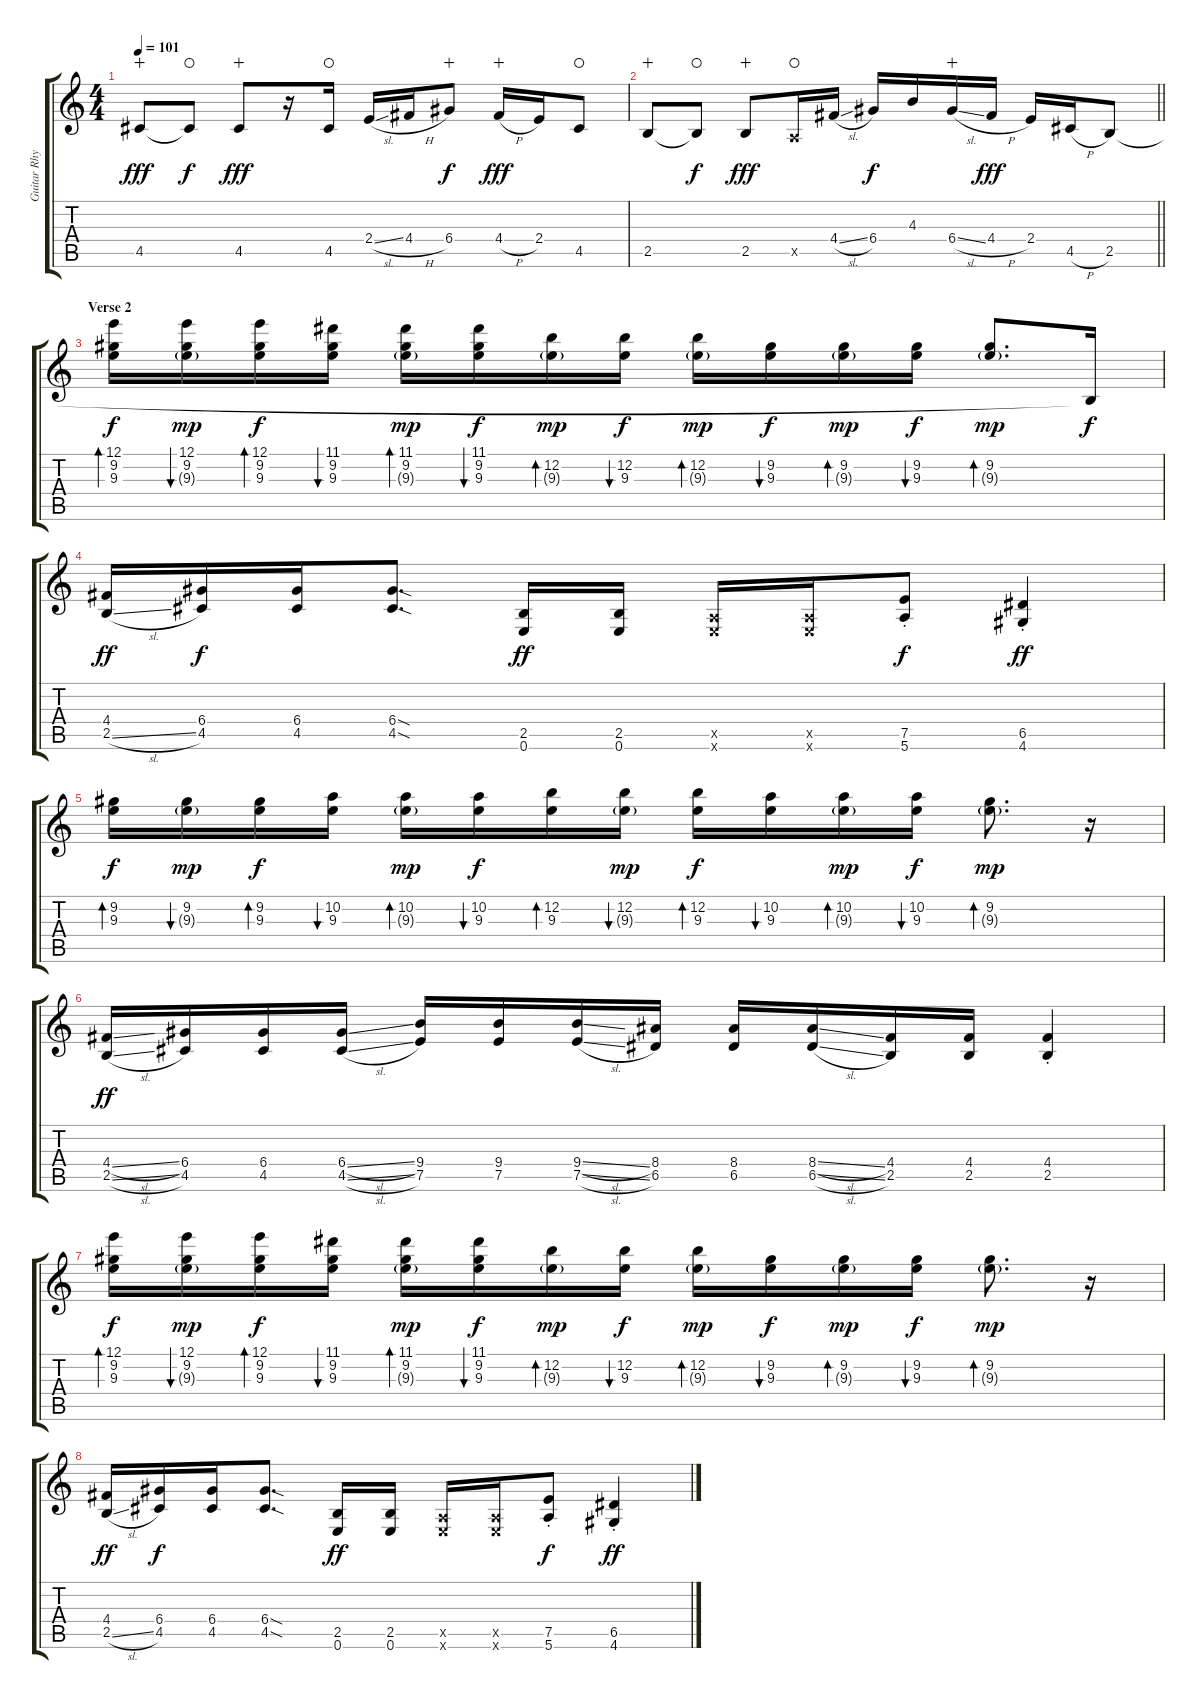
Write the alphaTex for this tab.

\track ("Guitar Rhythm" "Guitar Rhy") {instrument electricguitarclean}
\staff {score tabs}
\tuning (E4 B3 G3 D3 A2 E2) {hide}
\ts (4 4)
\tempo 101
\clef g2
\ks c
4.5.8{dy fff wahc} 4.5{t}.8{dy f waho} 4.5.8{dy fff wahc} r.16 4.5.16{waho} 2.4{sl}.16 4.4{h}.16 6.4.8{dy f wahc} 4.4{h}.16{dy fff wahc} 2.4.16 4.5.8{waho} |
\barLineRight lightlight
2.5.8{wahc} 2.5{t}.8{dy f waho} 2.5.8{dy fff wahc} 0.5{x}.16{waho} 4.4{sl}.16 6.4.16{dy f} 4.3.16 6.4{sl}.16{wahc} 4.4{h}.16{dy fff} 2.4.16 4.5{h}.16 2.5.8 |
\section ("" "Verse 2")
(12.1 9.2 9.3).16{bd 120 dy f instrument electricguitarclean} (12.1 9.2 9.3{g}).16{bu 120 dy mp} (12.1 9.2 9.3).16{bd 120 dy f} (11.1 9.2 9.3).16{bu 120} (11.1 9.2 9.3{g}).16{bd 120 dy mp} (11.1 9.2 9.3).16{bu 120 dy f} (12.2 9.3{g}).16{bd 120 dy mp} (12.2 9.3).16{bu 120 dy f} (12.2 9.3{g}).16{bd 120 dy mp} (9.2 9.3).16{bu 120 dy f} (9.2 9.3{g}).16{bd 120 dy mp} (9.2 9.3).16{bu 120 dy f} (9.2 9.3{g}).8{d bd 120 dy mp} 2.5{t}.16{dy f} |
(4.4 2.5{sl}).16{dy ff instrument distortionguitar} (6.4 4.5).16{dy f} (6.4 4.5).16 (6.4{sod} 4.5{sod}).8{d} (2.5 0.6).16{dy ff} (2.5 0.6).16 (0.5{x} 0.6{x}).16 (0.5{x} 0.6{x}).16 (7.5{st} 5.6{st}).8{dy f} (6.5{st} 4.6{st}).4{dy ff} |
(9.2 9.3).16{bd 120 dy f instrument electricguitarclean} (9.2 9.3{g}).16{bu 120 dy mp} (9.2 9.3).16{bd 120 dy f} (10.2 9.3).16{bu 120} (10.2 9.3{g}).16{bd 120 dy mp} (10.2 9.3).16{bu 120 dy f} (12.2 9.3).16{bd 120} (12.2 9.3{g}).16{bu 120 dy mp} (12.2 9.3).16{bd 120 dy f} (10.2 9.3).16{bu 120} (10.2 9.3{g}).16{bd 120 dy mp} (10.2 9.3).16{bu 120 dy f} (9.2 9.3{g}).8{d bd 120 dy mp} r.16 |
(4.4{sl} 2.5{sl}).16{dy ff instrument distortionguitar} (6.4 4.5).16 (6.4 4.5).16 (6.4{sl} 4.5{sl}).16 (9.4 7.5).16 (9.4 7.5).16 (9.4{sl} 7.5{sl}).16 (8.4 6.5).16 (8.4 6.5).16 (8.4{sl} 6.5{sl}).16 (4.4 2.5).16 (4.4 2.5).16 (4.4{st} 2.5{st}).4 |
(12.1 9.2 9.3).16{bd 120 dy f instrument electricguitarclean} (12.1 9.2 9.3{g}).16{bu 120 dy mp} (12.1 9.2 9.3).16{bd 120 dy f} (11.1 9.2 9.3).16{bu 120} (11.1 9.2 9.3{g}).16{bd 120 dy mp} (11.1 9.2 9.3).16{bu 120 dy f} (12.2 9.3{g}).16{bd 120 dy mp} (12.2 9.3).16{bu 120 dy f} (12.2 9.3{g}).16{bd 120 dy mp} (9.2 9.3).16{bu 120 dy f} (9.2 9.3{g}).16{bd 120 dy mp} (9.2 9.3).16{bu 120 dy f} (9.2 9.3{g}).8{d bd 120 dy mp} r.16 |
(4.4 2.5{sl}).16{dy ff instrument distortionguitar} (6.4 4.5).16{dy f} (6.4 4.5).16 (6.4{sod} 4.5{sod}).8{d} (2.5 0.6).16{dy ff} (2.5 0.6).16 (0.5{x} 0.6{x}).16 (0.5{x} 0.6{x}).16 (7.5{st} 5.6{st}).8{dy f} (6.5{st} 4.6{st}).4{dy ff}
